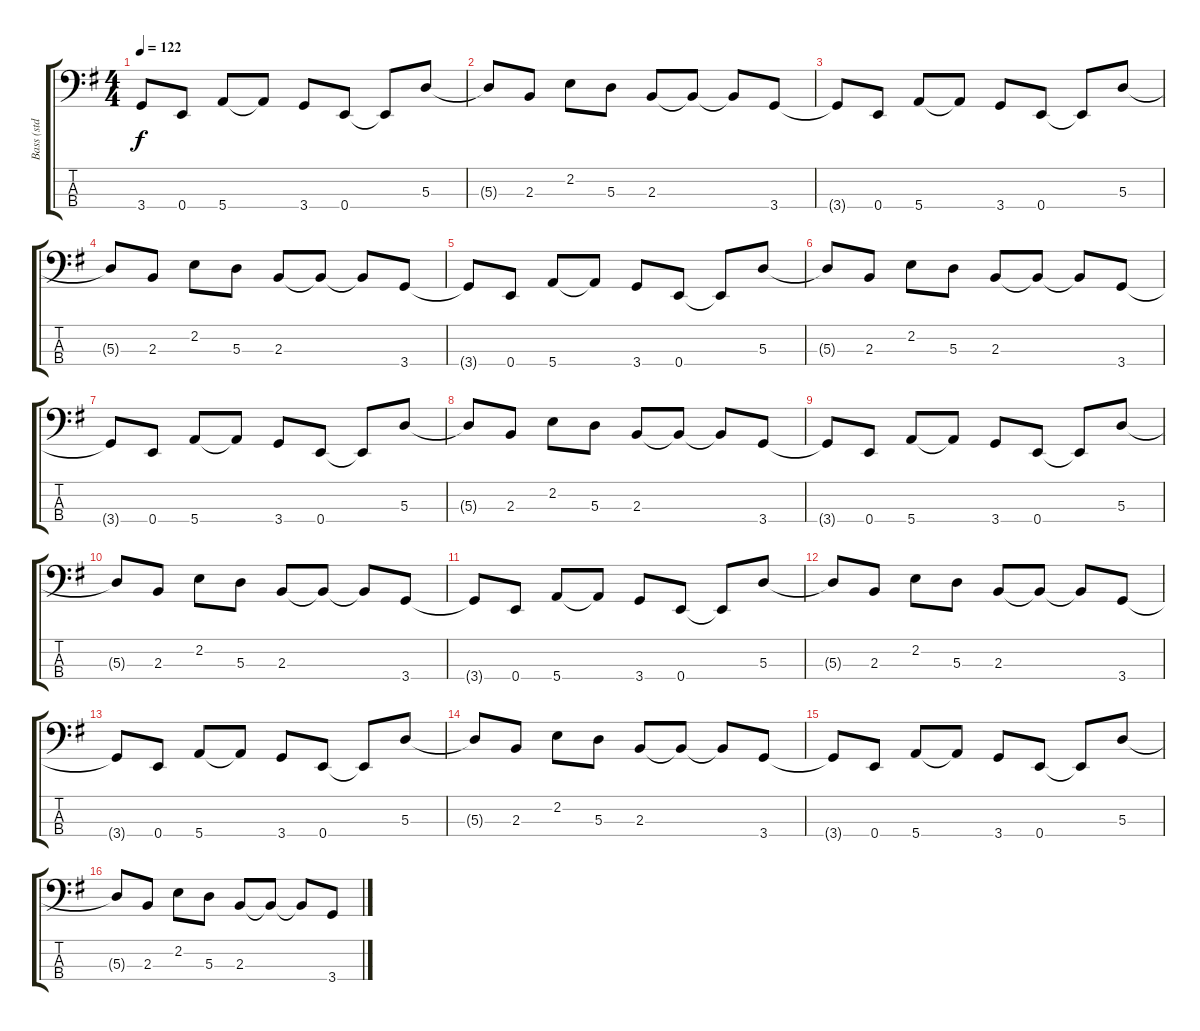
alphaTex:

\track ("Bass (std tuning)" "Bass (std ") {instrument electricbassfinger}
\staff {score tabs}
\tuning (G2 D2 A1 E1) {hide}
\ts (4 4)
\tempo 122
\clef f4
\ks g
3.4{t}.8{dy f} 0.4.8 5.4.8 5.4{t}.8 3.4.8 0.4.8 0.4{t}.8 5.3.8 |
5.3{t}.8 2.3.8 2.2.8 5.3.8 2.3.8 2.3{t}.8 2.3{t}.8 3.4.8 |
3.4{t}.8 0.4.8 5.4.8 5.4{t}.8 3.4.8 0.4.8 0.4{t}.8 5.3.8 |
5.3{t}.8 2.3.8 2.2.8 5.3.8 2.3.8 2.3{t}.8 2.3{t}.8 3.4.8 |
3.4{t}.8 0.4.8 5.4.8 5.4{t}.8 3.4.8 0.4.8 0.4{t}.8 5.3.8 |
5.3{t}.8 2.3.8 2.2.8 5.3.8 2.3.8 2.3{t}.8 2.3{t}.8 3.4.8 |
3.4{t}.8 0.4.8 5.4.8 5.4{t}.8 3.4.8 0.4.8 0.4{t}.8 5.3.8 |
5.3{t}.8 2.3.8 2.2.8 5.3.8 2.3.8 2.3{t}.8 2.3{t}.8 3.4.8 |
3.4{t}.8 0.4.8 5.4.8 5.4{t}.8 3.4.8 0.4.8 0.4{t}.8 5.3.8 |
5.3{t}.8 2.3.8 2.2.8 5.3.8 2.3.8 2.3{t}.8 2.3{t}.8 3.4.8 |
3.4{t}.8 0.4.8 5.4.8 5.4{t}.8 3.4.8 0.4.8 0.4{t}.8 5.3.8 |
5.3{t}.8 2.3.8 2.2.8 5.3.8 2.3.8 2.3{t}.8 2.3{t}.8 3.4.8 |
3.4{t}.8 0.4.8 5.4.8 5.4{t}.8 3.4.8 0.4.8 0.4{t}.8 5.3.8 |
5.3{t}.8 2.3.8 2.2.8 5.3.8 2.3.8 2.3{t}.8 2.3{t}.8 3.4.8 |
3.4{t}.8 0.4.8 5.4.8 5.4{t}.8 3.4.8 0.4.8 0.4{t}.8 5.3.8 |
5.3{t}.8 2.3.8 2.2.8 5.3.8 2.3.8 2.3{t}.8 2.3{t}.8 3.4.8
